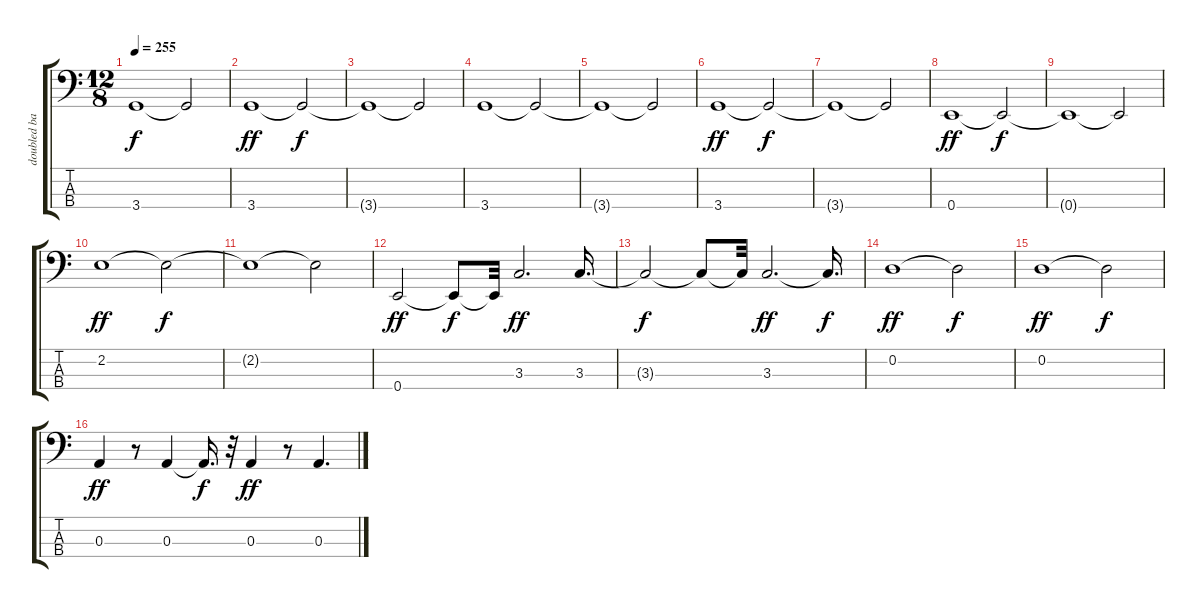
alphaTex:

\track ("doubled bass        " "doubled ba") {instrument electricbassfinger}
\staff {score tabs}
\tuning (G2 D2 A1 E1) {hide}
\ts (12 8)
\tempo 255
\clef f4
\ks c
3.4{t}.1{dy f} 3.4{t}.2 |
3.4.1{dy ff} 3.4{t}.2{dy f} |
3.4{t}.1 3.4{t}.2 |
3.4.1 3.4{t}.2 |
3.4{t}.1 3.4{t}.2 |
3.4.1{dy ff} 3.4{t}.2{dy f} |
3.4{t}.1 3.4{t}.2 |
0.4.1{dy ff} 0.4{t}.2{dy f} |
0.4{t}.1 0.4{t}.2 |
2.2.1{dy ff} 2.2{t}.2{dy f} |
2.2{t}.1 2.2{t}.2 |
0.4.2{dy ff} 0.4{t}.8{dy f} 0.4{t}.32 3.3.2{d dy ff} 3.3.16{d} |
3.3{t}.2{dy f} 3.3{t}.8 3.3{t}.32 3.3.2{d dy ff} 3.3{t}.16{d dy f} |
0.2.1{dy ff} 0.2{t}.2{dy f} |
0.2.1{dy ff} 0.2{t}.2{dy f} |
0.3.4{dy ff} r.8 0.3.4 0.3{t}.16{d dy f} r.32 0.3.4{dy ff} r.8 0.3.4{d}
